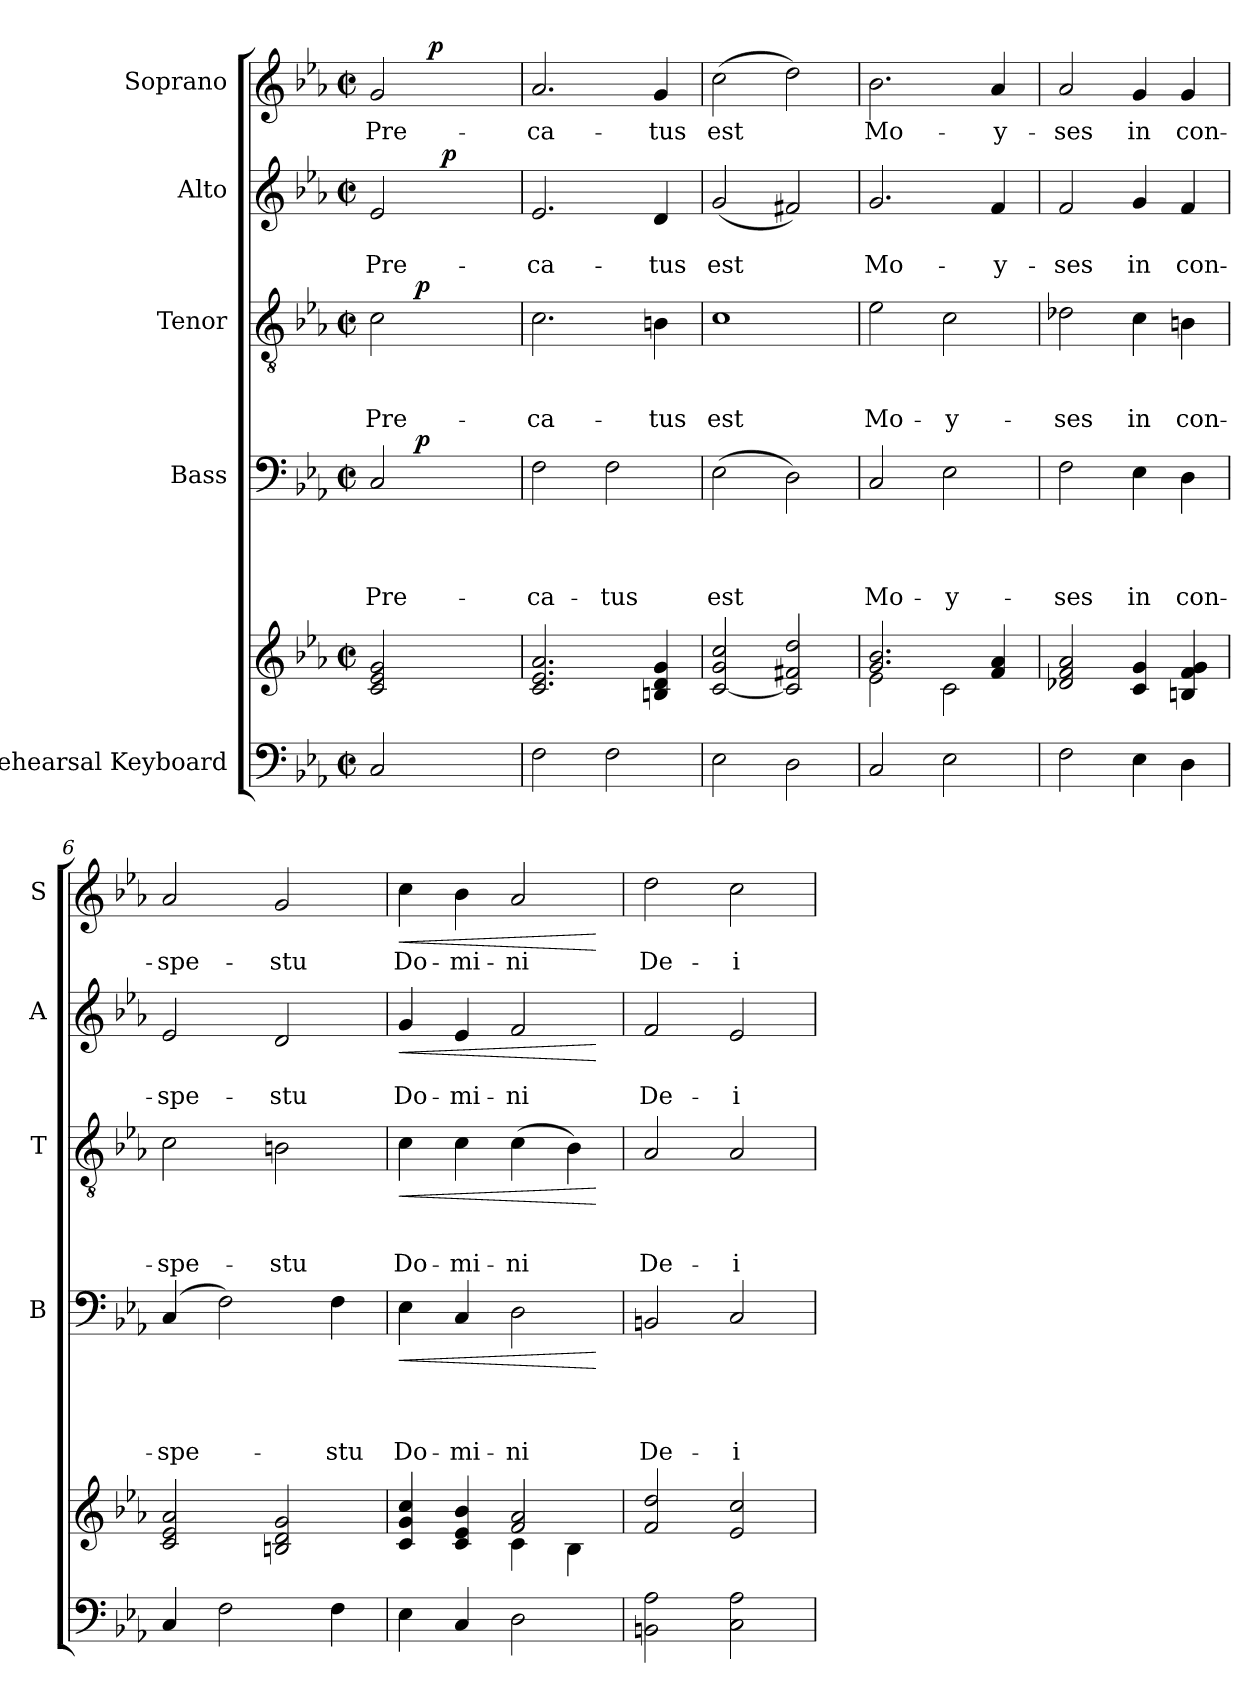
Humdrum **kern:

**kern	**kern	**kern	**text	**text	**text	**text	**dynam	**kern	**text	**text	**text	**dynam	**kern	**text	**text	**dynam	**kern	**text	**dynam
*part5	*part5	*part4	*part4	*part4	*part4	*part4	*part4	*part3	*part3	*part3	*part3	*part3	*part2	*part2	*part2	*part2	*part1	*part1	*part1
*staff6	*staff5	*staff4	*staff4	*staff4	*staff4	*staff4	*staff4	*staff3	*staff3	*staff3	*staff3	*staff3	*staff2	*staff2	*staff2	*staff2	*staff1	*staff1	*staff1
*I"Rehearsal Keyboard	*	*I"Bass	*	*	*	*	*	*I"Tenor	*	*	*	*	*I"Alto	*	*	*	*I"Soprano	*	*
*	*	*I'B	*	*	*	*	*	*I'T	*	*	*	*	*I'A	*	*	*	*I'S	*	*
*clefF4	*clefG2	*clefF4	*	*	*	*	*	*clefGv2	*	*	*	*	*clefG2	*	*	*	*clefG2	*	*
*k[b-e-a-]	*k[b-e-a-]	*k[b-e-a-]	*	*	*	*	*	*k[b-e-a-]	*	*	*	*	*k[b-e-a-]	*	*	*	*k[b-e-a-]	*	*
*E-:	*E-:	*E-:	*	*	*	*	*	*E-:	*	*	*	*	*E-:	*	*	*	*E-:	*	*
*M2/2	*M2/2	*M2/2	*	*	*	*	*	*M2/2	*	*	*	*	*M2/2	*	*	*	*M2/2	*	*
*met(c|)	*met(c|)	*met(c|)	*	*	*	*	*	*met(c|)	*	*	*	*	*met(c|)	*	*	*	*met(c|)	*	*
=1	=1	=1	=1	=1	=1	=1	=1	=1	=1	=1	=1	=1	=1	=1	=1	=1	=1	=1	=1
!	!	!	!	!	!	!LO:LY:b	!	!	!	!	!LO:LY:b	!	!	!	!LO:LY:b	!	!	!LO:LY:b	!
*	*	*^	*	*	*	*	*	*^	*	*	*	*	*^	*	*	*	*^	*	*
2C/	2c/ 2e-/ 2g/	2C/	8ryy	.	.	.	Pre-	.	2c\	8ryy	.	.	Pre-	.	2e-/	8..ryy	.	Pre-	.	2g</	8.ryy	Pre-	.
.	.	.	32ryy	.	.	.	.	.	.	32ryy	.	.	.	.	.	.	.	.	.	.	.	.	.
!	!	!	!	!	!	!	!	!LO:DY:a	!	!	!	!	!	!LO:DY:a	!	!	!	!	!	!	!	!	!
.	.	.	4ryy	.	.	.	.	p	.	4ryy	.	.	.	p	.	.	.	.	.	.	.	.	.
!	!	!	!	!	!	!	!	!	!	!	!	!	!	!	!	!	!	!	!	!	!	!	!LO:DY:a
.	.	.	.	.	.	.	.	.	.	.	.	.	.	.	.	.	.	.	.	.	4ryy	.	p
!	!	!	!	!	!	!	!	!	!	!	!	!	!	!	!	!	!	!	!LO:DY:a	!	!	!	!
.	.	.	.	.	.	.	.	.	.	.	.	.	.	.	.	4ryy	.	.	p	.	.	.	.
.	.	.	16.ryy	.	.	.	.	.	.	16.ryy	.	.	.	.	.	.	.	.	.	.	.	.	.
.	.	.	.	.	.	.	.	.	.	.	.	.	.	.	.	.	.	.	.	.	16ryy	.	.
.	.	.	.	.	.	.	.	.	.	.	.	.	.	.	.	32ryy	.	.	.	.	.	.	.
=2	=2	=2	=2	=2	=2	=2	=2	=2	=2	=2	=2	=2	=2	=2	=2	=2	=2	=2	=2	=2	=2	=2	=2
!	!	!	!	!	!	!	!LO:LY:b	!	!	!	!	!	!LO:LY:b	!	!	!	!	!LO:LY:b	!	!	!	!LO:LY:b	!
*	*	*v	*v	*	*	*	*	*	*	*	*	*	*	*	*v	*v	*	*	*	*v	*v	*	*
*	*	*	*	*	*	*	*	*v	*v	*	*	*	*	*	*	*	*	*	*	*
2F\	2.c/ 2.e-/ 2.a-/	2F\	.	.	.	-ca-	.	2.c\	.	.	-ca-	.	2.e-/	.	-ca-	.	2.a-/	-ca-	.
!	!	!	!	!	!	!LO:LY:b	!	!	!	!	!	!	!	!	!	!	!	!	!
2F\	.	2F\	.	.	.	-tus	.	.	.	.	.	.	.	.	.	.	.	.	.
!	!	!	!	!	!	!	!	!	!	!	!LO:LY:b	!	!	!	!LO:LY:b	!	!	!LO:LY:b	!
.	4Bn/ 4d/ 4g/	.	.	.	.	.	.	4Bn\	.	.	-tus	.	4d/	.	-tus	.	4g/	-tus	.
=3	=3	=3	=3	=3	=3	=3	=3	=3	=3	=3	=3	=3	=3	=3	=3	=3	=3	=3	=3
!	!	!	!	!	!	!LO:LY:b	!	!	!	!	!LO:LY:b	!	!	!	!LO:LY:b	!	!	!LO:LY:b	!
2E-\	[<2c/ 2g/ 2cc/	(>2E-\	.	.	.	est	.	1c	.	.	est	.	(<2g/	.	est	.	(>2cc\	est	.
2D\	2c/] 2f#X/ 2dd/	2D\)	.	.	.	.	.	.	.	.	.	.	2f#X/)	.	.	.	2dd\)	.	.
=4	=4	=4	=4	=4	=4	=4	=4	=4	=4	=4	=4	=4	=4	=4	=4	=4	=4	=4	=4
*	*^	*	*	*	*	*	*	*	*	*	*	*	*	*	*	*	*	*	*
!	!	!	!	!	!	!	!LO:LY:b	!	!	!	!	!LO:LY:b	!	!	!	!LO:LY:b	!	!	!LO:LY:b	!
2C/	2.g/ 2.b-/	2e-\	2C/	.	.	.	Mo-	.	2e-\	.	.	Mo-	.	2.g/	.	Mo-	.	2.b-\	Mo-	.
!	!	!	!	!	!	!	!LO:LY:b	!	!	!	!	!LO:LY:b	!	!	!	!	!	!	!	!
2E-\	.	2c\	2E-\	.	.	.	-y-	.	2c\	.	.	-y-	.	.	.	.	.	.	.	.
!	!	!	!	!	!	!	!	!	!	!	!	!	!	!	!	!LO:LY:b	!	!	!LO:LY:b	!
.	4f/ 4a-/	.	.	.	.	.	.	.	.	.	.	.	.	4f/	.	-y-	.	4a-/	-y-	.
*	*v	*v	*	*	*	*	*	*	*	*	*	*	*	*	*	*	*	*	*	*
=5	=5	=5	=5	=5	=5	=5	=5	=5	=5	=5	=5	=5	=5	=5	=5	=5	=5	=5	=5
!	!	!	!	!	!	!LO:LY:b	!	!	!	!	!LO:LY:b	!	!	!	!LO:LY:b	!	!	!LO:LY:b	!
2F\	2d-X/ 2f/ 2a-/	2F\	.	.	.	-ses	.	2d-X\	.	.	-ses	.	2f/	.	-ses	.	2a-/	-ses	.
!	!	!	!	!	!	!LO:LY:b	!	!	!	!	!LO:LY:b	!	!	!	!LO:LY:b	!	!	!LO:LY:b	!
4E-\	4c/ 4g/	4E-\	.	.	.	in	.	4c\	.	.	in	.	4g/	.	in	.	4g/	in	.
!	!	!	!	!	!	!LO:LY:b	!	!	!	!	!LO:LY:b	!	!	!	!LO:LY:b	!	!	!LO:LY:b	!
4D\	4Bn/ 4f/ 4g/	4D\	.	.	.	con-	.	4Bn\	.	.	con-	.	4f/	.	con-	.	4g/	con-	.
=6	=6	=6	=6	=6	=6	=6	=6	=6	=6	=6	=6	=6	=6	=6	=6	=6	=6	=6	=6
!	!	!	!	!	!	!LO:LY:b	!	!	!	!	!LO:LY:b	!	!	!	!LO:LY:b	!	!	!LO:LY:b	!
4C/	2c/ 2e-/ 2a-/	(4C/	.	.	.	-spe-	.	2c\	.	.	-spe-	.	2e-/	.	-spe-	.	2a-/	-spe-	.
2F\	.	2F\)	.	.	.	.	.	.	.	.	.	.	.	.	.	.	.	.	.
!	!	!	!	!	!	!	!	!	!	!	!LO:LY:b	!	!	!	!LO:LY:b	!	!	!LO:LY:b	!
.	2Bn/ 2d/ 2g/	.	.	.	.	.	.	2Bn\	.	.	-stu	.	2d/	.	-stu	.	2g/	-stu	.
!	!	!	!	!	!	!LO:LY:b	!	!	!	!	!	!	!	!	!	!	!	!	!
4F\	.	4F\	.	.	.	-stu	.	.	.	.	.	.	.	.	.	.	.	.	.
=7	=7	=7	=7	=7	=7	=7	=7	=7	=7	=7	=7	=7	=7	=7	=7	=7	=7	=7	=7
*	*^	*	*	*	*	*	*	*	*	*	*	*	*	*	*	*	*	*	*
!	!	!	!	!	!	!	!LO:LY:b	!LO:HP:b	!	!	!	!LO:LY:b	!LO:HP:b	!	!	!LO:LY:b	!LO:HP:b	!	!LO:LY:b	!LO:HP:b
4E-\	4c/ 4g/ 4cc/	2ryy	4E-\	.	.	.	Do-	<	4c\	.	.	Do-	<	4g/	.	Do-	<	4cc\	Do-	<
!	!	!	!	!	!	!	!LO:LY:b:rj	!	!	!	!	!LO:LY:b:rj	!	!	!	!LO:LY:b	!	!	!LO:LY:b:rj	!
4C/	4c/ 4e-/ 4b-/	.	4C/	.	.	.	-mi-	.	4c\	.	.	-mi-	.	4e-/	.	-mi-	.	4b-\	-mi-	.
!	!	!	!	!	!	!	!LO:LY:b	!	!	!	!	!LO:LY:b	!	!	!	!LO:LY:b	!	!	!LO:LY:b	!
2D\	2f/ 2a-/	4c\	2D\	.	.	.	-ni	.	(>4c\	.	.	-ni	.	2f/	.	-ni	.	2a-/	-ni	.
.	.	4B-\	.	.	.	.	.	.	4B-\)	.	.	.	.	.	.	.	.	.	.	.
*	*v	*v	*	*	*	*	*	*	*	*	*	*	*	*	*	*	*	*	*	*
.	.	.	.	.	.	.	[	.	.	.	.	[	.	.	.	[	.	.	[
!!LO:LB:g=z
=8	=8	=8	=8	=8	=8	=8	=8	=8	=8	=8	=8	=8	=8	=8	=8	=8	=8	=8	=8
!	!	!	!	!	!	!LO:LY:b	!	!	!	!	!LO:LY:b	!	!	!	!LO:LY:b	!	!	!LO:LY:b	!
2BBn\ 2A-\	2f/ 2dd/	2BBn/	.	.	.	De-	.	2A-/	.	.	De-	.	2f/	.	De-	.	2dd\	De-	.
!	!	!	!	!	!	!LO:LY:b	!	!	!	!	!LO:LY:b	!	!	!	!LO:LY:b	!	!	!LO:LY:b	!
2C\ 2A-\	2e-/ 2cc/	2C/	.	.	.	-i	.	2A-/	.	.	-i	.	2e-/	.	-i	.	2cc\	-i	.
=	=	=	=	=	=	=	=	=	=	=	=	=	=	=	=	=	=	=	=
*-	*-	*-	*-	*-	*-	*-	*-	*-	*-	*-	*-	*-	*-	*-	*-	*-	*-	*-	*-
